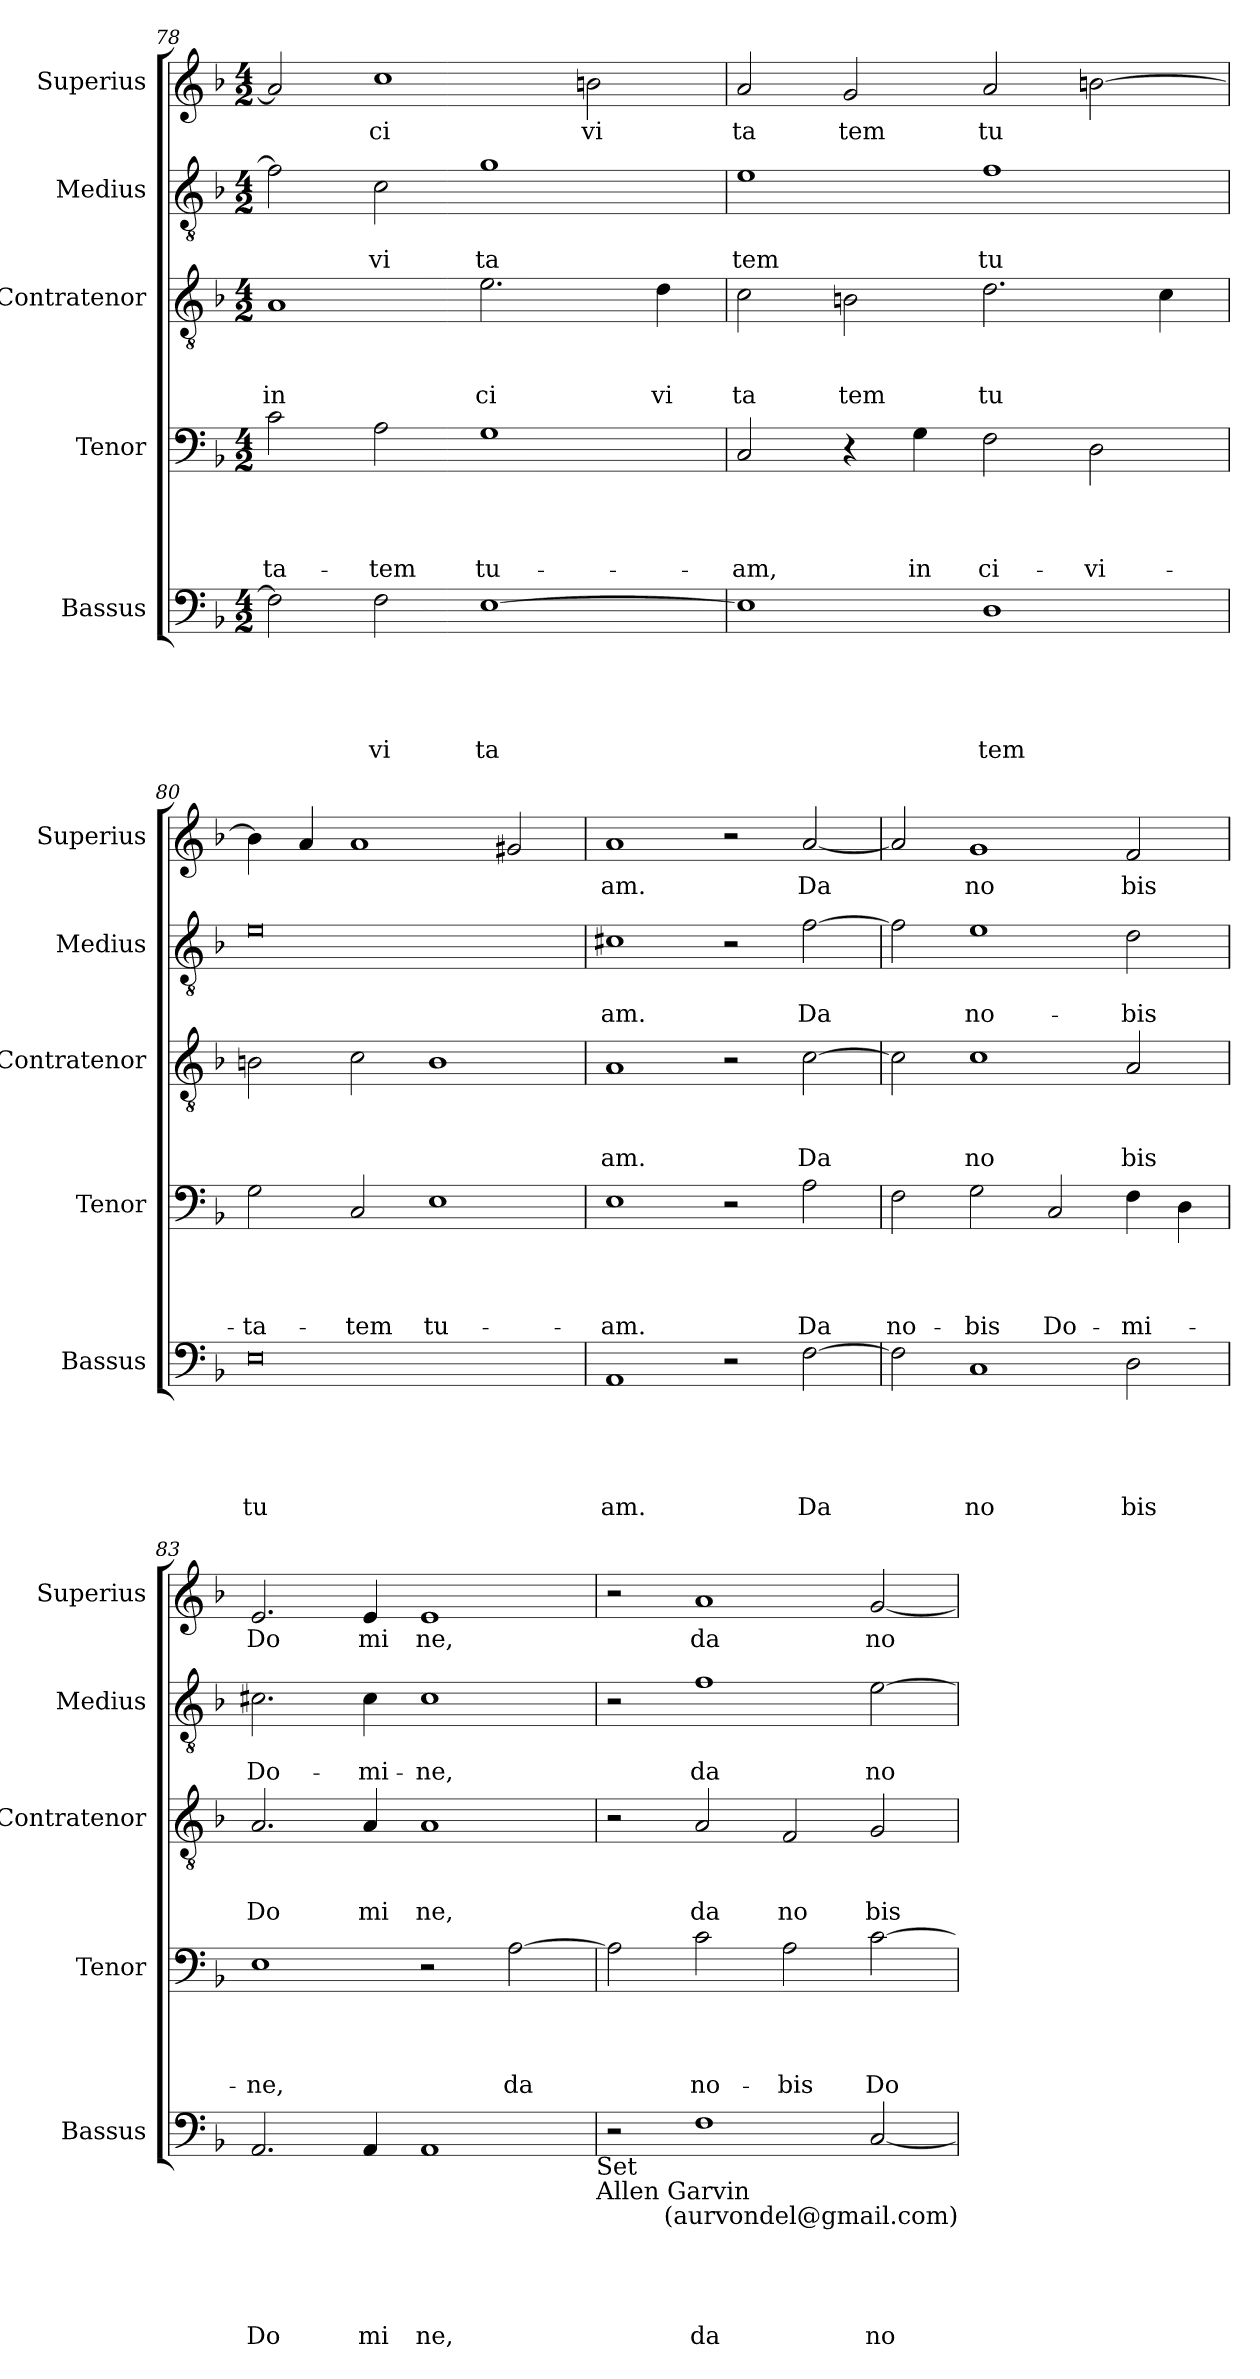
**kern	**text	**text	**text	**text	**text	**kern	**text	**text	**text	**text	**kern	**text	**text	**text	**kern	**text	**text	**kern	**text
*part5	*part5	*part5	*part5	*part5	*part5	*part4	*part4	*part4	*part4	*part4	*part3	*part3	*part3	*part3	*part2	*part2	*part2	*part1	*part1
*staff5	*staff5	*staff5	*staff5	*staff5	*staff5	*staff4	*staff4	*staff4	*staff4	*staff4	*staff3	*staff3	*staff3	*staff3	*staff2	*staff2	*staff2	*staff1	*staff1
*I"Bassus	*	*	*	*	*	*I"Tenor	*	*	*	*	*I"Contratenor	*	*	*	*I"Medius	*	*	*I"Superius	*
*I'Bassus	*	*	*	*	*	*I'Tenor	*	*	*	*	*I'Contratenor	*	*	*	*I'Medius	*	*	*I'Superius	*
*clefF4	*	*	*	*	*	*clefF4	*	*	*	*	*clefGv2	*	*	*	*clefGv2	*	*	*clefG2	*
*k[b-]	*	*	*	*	*	*k[b-]	*	*	*	*	*k[b-]	*	*	*	*k[b-]	*	*	*k[b-]	*
*F:	*	*	*	*	*	*F:	*	*	*	*	*F:	*	*	*	*F:	*	*	*F:	*
*M4/2	*	*	*	*	*	*M4/2	*	*	*	*	*M4/2	*	*	*	*M4/2	*	*	*M4/2	*
=78	=78	=78	=78	=78	=78	=78	=78	=78	=78	=78	=78	=78	=78	=78	=78	=78	=78	=78	=78
!	!	!	!	!	!	!	!	!	!	!LO:LY:b	!	!	!	!LO:LY:b	!	!	!	!	!
2F\]	.	.	.	.	.	2c\	.	.	.	-ta-	1A	.	.	in	2f\]	.	.	2a/]	.
!	!	!	!	!	!LO:LY:b	!	!	!	!	!LO:LY:b	!	!	!	!	!	!	!LO:LY:b	!	!LO:LY:b
2F\	.	.	.	.	vi	2A\	.	.	.	-tem	.	.	.	.	2c\	.	vi	1cc	ci
!	!	!	!	!	!LO:LY:b	!	!	!	!	!LO:LY:b	!	!	!	!LO:LY:b	!	!	!LO:LY:b	!	!
[>1E	.	.	.	.	ta	1G	.	.	.	tu-	2.e\	.	.	ci	1g	.	ta	.	.
!	!	!	!	!	!	!	!	!	!	!	!	!	!	!	!	!	!	!	!LO:LY:b
.	.	.	.	.	.	.	.	.	.	.	.	.	.	.	.	.	.	2bn\	vi
!	!	!	!	!	!	!	!	!	!	!	!	!	!	!LO:LY:b	!	!	!	!	!
.	.	.	.	.	.	.	.	.	.	.	4d\	.	.	vi	.	.	.	.	.
=79	=79	=79	=79	=79	=79	=79	=79	=79	=79	=79	=79	=79	=79	=79	=79	=79	=79	=79	=79
!	!	!	!	!	!	!	!	!	!	!LO:LY:b	!	!	!	!LO:LY:b	!	!	!LO:LY:b	!	!LO:LY:b
1E]	.	.	.	.	.	2C/	.	.	.	-am,	2c\	.	.	ta	1e	.	tem	2a/	ta
!	!	!	!	!	!	!	!	!	!	!	!	!	!	!LO:LY:b	!	!	!	!	!LO:LY:b
.	.	.	.	.	.	4r	.	.	.	.	2Bn\	.	.	tem	.	.	.	2g/	tem
!	!	!	!	!	!	!	!	!	!	!LO:LY:b	!	!	!	!	!	!	!	!	!
.	.	.	.	.	.	4G\	.	.	.	in	.	.	.	.	.	.	.	.	.
!	!	!	!	!	!LO:LY:b	!	!	!	!	!LO:LY:b	!	!	!	!LO:LY:b	!	!	!LO:LY:b	!	!LO:LY:b
1D	.	.	.	.	tem	2F\	.	.	.	ci-	2.d\	.	.	tu	1f	.	tu	2a/	tu
!	!	!	!	!	!	!	!	!	!	!LO:LY:b	!	!	!	!	!	!	!	!	!
.	.	.	.	.	.	2D\	.	.	.	-vi-	.	.	.	.	.	.	.	[>2bn\	.
.	.	.	.	.	.	.	.	.	.	.	4c\	.	.	.	.	.	.	.	.
=80	=80	=80	=80	=80	=80	=80	=80	=80	=80	=80	=80	=80	=80	=80	=80	=80	=80	=80	=80
!	!	!	!	!	!LO:LY:b	!	!	!	!	!LO:LY:b	!	!	!	!	!	!	!	!	!
0E	.	.	.	.	tu	2G\	.	.	.	-ta-	2Bn\	.	.	.	0e	.	.	4b\]	.
.	.	.	.	.	.	.	.	.	.	.	.	.	.	.	.	.	.	4a/	.
!	!	!	!	!	!	!	!	!	!	!LO:LY:b	!	!	!	!	!	!	!	!	!
.	.	.	.	.	.	2C/	.	.	.	-tem	2c\	.	.	.	.	.	.	1a	.
!	!	!	!	!	!	!	!	!	!	!LO:LY:b	!	!	!	!	!	!	!	!	!
.	.	.	.	.	.	1E	.	.	.	tu-	1B	.	.	.	.	.	.	.	.
.	.	.	.	.	.	.	.	.	.	.	.	.	.	.	.	.	.	2g#X/	.
!!LO:LB:g=z
=81	=81	=81	=81	=81	=81	=81	=81	=81	=81	=81	=81	=81	=81	=81	=81	=81	=81	=81	=81
!	!	!	!	!	!LO:LY:b	!	!	!	!	!LO:LY:b	!	!	!	!LO:LY:b	!	!	!LO:LY:b	!	!LO:LY:b
1AA	.	.	.	.	am.	1E	.	.	.	-am.	1A	.	.	am.	1c#X	.	am.	1a	am.
2r	.	.	.	.	.	2r	.	.	.	.	2r	.	.	.	2r	.	.	2r	.
!	!	!	!	!	!LO:LY:b	!	!	!	!	!LO:LY:b	!	!	!	!LO:LY:b	!	!	!LO:LY:b	!	!LO:LY:b
[>2F\	.	.	.	.	Da	2A\	.	.	.	Da	[>2c\	.	.	Da	[>2f\	.	Da	[<2a/	Da
=82	=82	=82	=82	=82	=82	=82	=82	=82	=82	=82	=82	=82	=82	=82	=82	=82	=82	=82	=82
!	!	!	!	!	!	!	!	!	!	!LO:LY:b	!	!	!	!	!	!	!	!	!
2F\]	.	.	.	.	.	2F\	.	.	.	no-	2c\]	.	.	.	2f\]	.	.	2a/]	.
!	!	!	!	!	!LO:LY:b	!	!	!	!	!LO:LY:b	!	!	!	!LO:LY:b	!	!	!LO:LY:b	!	!LO:LY:b
1C	.	.	.	.	no	2G\	.	.	.	-bis	1c	.	.	no	1e	.	no-	1g	no
!	!	!	!	!	!	!	!	!	!	!LO:LY:b	!	!	!	!	!	!	!	!	!
.	.	.	.	.	.	2C/	.	.	.	Do-	.	.	.	.	.	.	.	.	.
!	!	!	!	!	!LO:LY:b	!	!	!	!	!LO:LY:b	!	!	!	!LO:LY:b	!	!	!LO:LY:b	!	!LO:LY:b
2D\	.	.	.	.	bis	4F\	.	.	.	-mi-	2A/	.	.	bis	2d\	.	-bis	2f/	bis
.	.	.	.	.	.	4D\	.	.	.	.	.	.	.	.	.	.	.	.	.
=83	=83	=83	=83	=83	=83	=83	=83	=83	=83	=83	=83	=83	=83	=83	=83	=83	=83	=83	=83
!	!	!	!	!	!LO:LY:b	!	!	!	!	!LO:LY:b	!	!	!	!LO:LY:b	!	!	!LO:LY:b	!	!LO:LY:b
2.AA/	.	.	.	.	Do	1E	.	.	.	-ne,	2.A/	.	.	Do	2.c#X\	.	Do-	2.e/	Do
!	!	!	!	!	!LO:LY:b	!	!	!	!	!	!	!	!	!LO:LY:b	!	!	!LO:LY:b	!	!LO:LY:b
4AA/	.	.	.	.	mi	.	.	.	.	.	4A/	.	.	mi	4c#\	.	-mi-	4e/	mi
!	!	!	!	!	!LO:LY:b	!	!	!	!	!	!	!	!	!LO:LY:b	!	!	!LO:LY:b	!	!LO:LY:b
1AA	.	.	.	.	ne,	2r	.	.	.	.	1A	.	.	ne,	1c#	.	-ne,	1e	ne,
!	!	!	!	!	!	!	!	!	!	!LO:LY:b	!	!	!	!	!	!	!	!	!
.	.	.	.	.	.	[>2A\	.	.	.	da	.	.	.	.	.	.	.	.	.
!LO:TX:b:t=Set	!	!	!	!	!	!	!	!	!	!	!	!	!	!	!	!	!	!	!
!LO:TX:b:t=Allen Garvin	!	!	!	!	!	!	!	!	!	!	!	!	!	!	!	!	!	!	!
=84	=84	=84	=84	=84	=84	=84	=84	=84	=84	=84	=84	=84	=84	=84	=84	=84	=84	=84	=84
2r	.	.	.	.	.	2A\]	.	.	.	.	2r	.	.	.	2r	.	.	2r	.
!	!	!	!	!	!LO:LY:b	!	!	!	!	!LO:LY:b	!	!	!	!LO:LY:b	!	!	!LO:LY:b	!	!LO:LY:b
1F	.	.	.	.	da	2c\	.	.	.	no-	2A/	.	.	da	1f	.	da	1a	da
!	!	!	!	!	!	!	!	!	!	!LO:LY:b	!	!	!	!LO:LY:b	!	!	!	!	!
.	.	.	.	.	.	2A\	.	.	.	-bis	2F/	.	.	no	.	.	.	.	.
!	!	!	!	!	!LO:LY:b	!	!	!	!	!LO:LY:b	!	!	!	!LO:LY:b	!	!	!LO:LY:b	!	!LO:LY:b
[<2C/	.	.	.	.	no	[>2c\	.	.	.	Do-	2G/	.	.	bis	[>2e\	.	no-	[<2g/	no
!LO:TX:b:t=(aurvondel@gmail.com)	!	!	!	!	!	!	!	!	!	!	!	!	!	!	!	!	!	!	!
=	=	=	=	=	=	=	=	=	=	=	=	=	=	=	=	=	=	=	=
*-	*-	*-	*-	*-	*-	*-	*-	*-	*-	*-	*-	*-	*-	*-	*-	*-	*-	*-	*-
